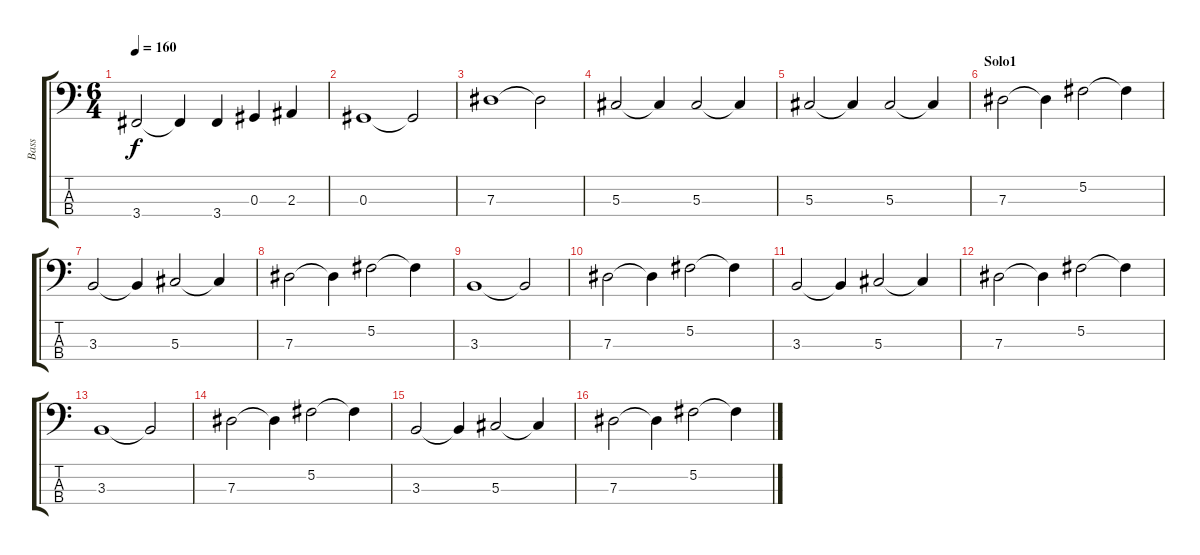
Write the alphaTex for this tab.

\track ("Bass" "Bass") {instrument electricbasspick}
\staff {score tabs}
\tuning (Gb2 Db2 Ab1 Eb1) {hide}
\ts (6 4)
\tempo 160
\clef f4
\ks c
3.4.2{dy f} 3.4{t}.4 3.4.4 0.3.4 2.3.4 |
0.3.1 0.3{t}.2 |
7.3.1 7.3{t}.2 |
5.3.2 5.3{t}.4 5.3.2 5.3{t}.4 |
5.3.2 5.3{t}.4 5.3.2 5.3{t}.4 |
\section ("" "Solo1")
7.3.2 7.3{t}.4 5.2.2 5.2{t}.4 |
3.3.2 3.3{t}.4 5.3.2 5.3{t}.4 |
7.3.2 7.3{t}.4 5.2.2 5.2{t}.4 |
3.3.1 3.3{t}.2 |
7.3.2 7.3{t}.4 5.2.2 5.2{t}.4 |
3.3.2 3.3{t}.4 5.3.2 5.3{t}.4 |
7.3.2 7.3{t}.4 5.2.2 5.2{t}.4 |
3.3.1 3.3{t}.2 |
7.3.2 7.3{t}.4 5.2.2 5.2{t}.4 |
3.3.2 3.3{t}.4 5.3.2 5.3{t}.4 |
7.3.2 7.3{t}.4 5.2.2 5.2{t}.4
